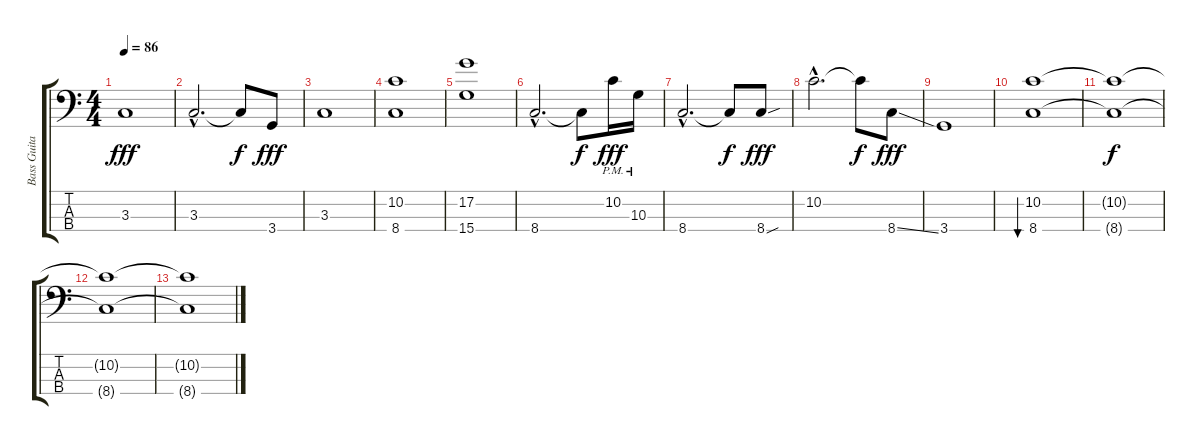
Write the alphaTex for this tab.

\track ("Bass Guitar (Ritchie)" "Bass Guita") {instrument electricbasspick}
\staff {score tabs}
\tuning (G2 D2 A1 E1) {hide}
\ts (4 4)
\tempo 86
\clef f4
\ks c
3.3.1{dy fff} |
3.3{hac}.2{d} 3.3{t}.8{dy f} 3.4.8{dy fff} |
3.3.1 |
(10.2 8.4).1{volume 16 instrument electricbassfinger} |
(17.2 15.4).1 |
8.4{hac}.2{d} 8.4{t}.8{dy f} 10.2{pm}.16{dy fff} 10.3{pm}.16 |
8.4{hac}.2{d} 8.4{t}.8{dy f} 8.4{sou}.8{dy fff} |
10.2{hac}.2{d} 10.2{t}.8{dy f} 8.4{ss}.8{dy fff} |
3.4.1 |
(10.2 8.4).1{bu 480 volume 0} |
(10.2{t} 8.4{t}).1{dy f} |
(10.2{t} 8.4{t}).1 |
(10.2{t} 8.4{t}).1
